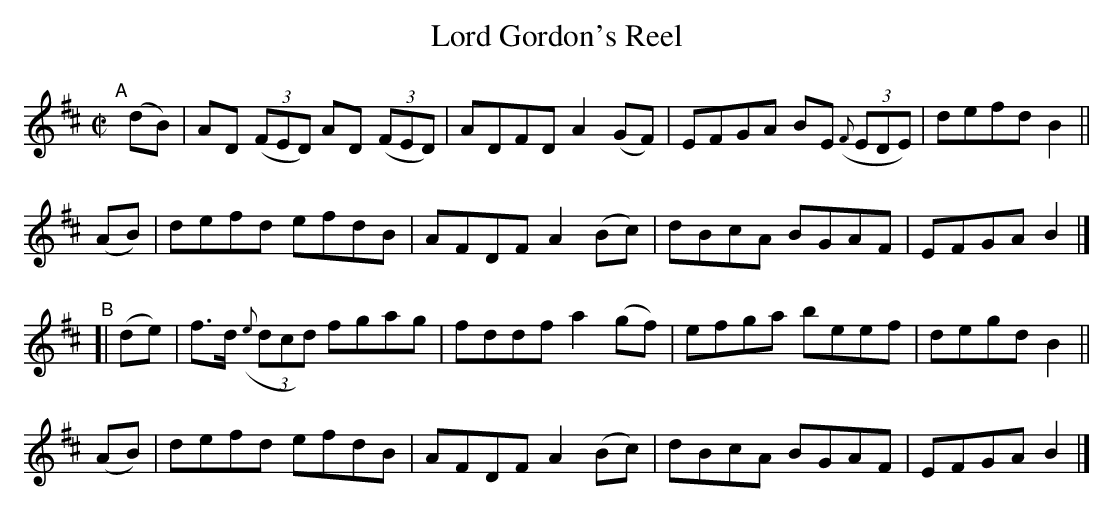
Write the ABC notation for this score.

X:1
T: Lord Gordon's Reel
M: C|
L: 1/8
K: D
"^A"[|]\
(dB) | AD ((3FED) AD ((3FED) | ADFD A2(GF) | EFGA BE (3({F}EDE) | defd B2 ||
(AB) | defd efdB | AFDF A2(Bc) | dBcA BGAF | EFGA B2 |]
"^B"[|\
(de) | f>d ((3{e}dcd) fgag | fddf a2(gf) | efga beef | degd B2 ||
(AB) | defd efdB | AFDF A2(Bc) | dBcA BGAF | EFGA B2 |]
